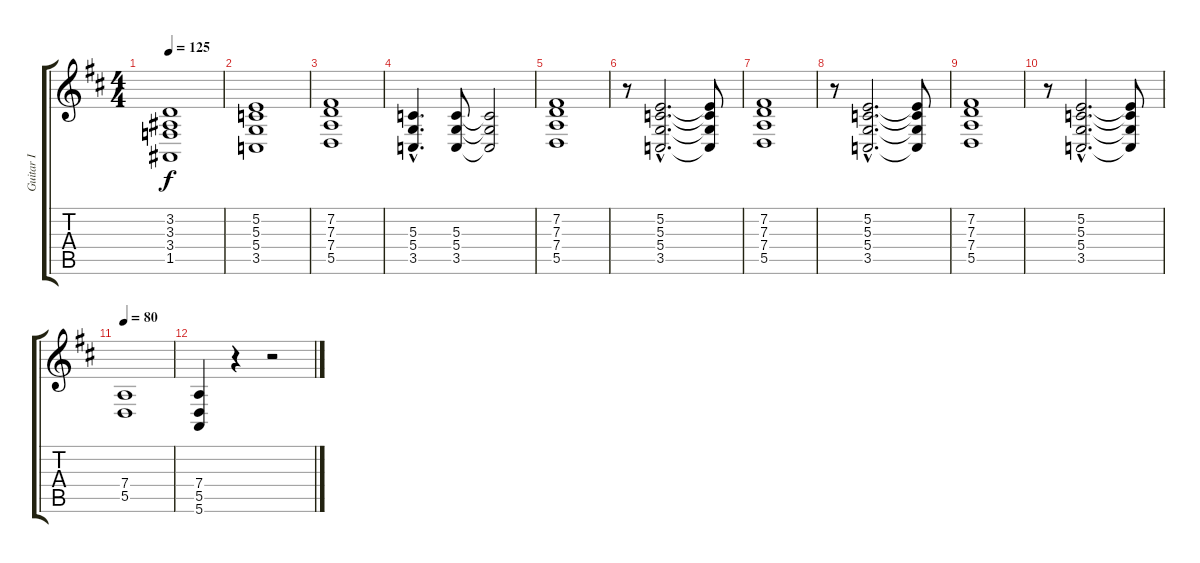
\track ("Guitar I" "Guitar I") {instrument lead2sawtooth}
\staff {score tabs}
\tuning (E4 B3 G3 D3 A2 E2) {hide}
\ts (4 4)
\tempo 125
\clef g2
\ks d
(3.2 3.3 3.4 1.5).1{dy f} |
(5.2 5.3 5.4 3.5).1 |
(7.2 7.3 7.4 5.5).1 |
(5.3{hac} 5.4{hac} 3.5{hac}).4{d} (5.3 5.4 3.5).8 (5.3{t} 5.4{t} 3.5{t}).2 |
(7.2 7.3 7.4 5.5).1 |
r.8 (5.2{hac} 5.3{hac} 5.4{hac} 3.5{hac}).2{d} (5.2{t} 5.3{t} 5.4{t} 3.5{t}).8 |
(7.2 7.3 7.4 5.5).1 |
r.8 (5.2{hac} 5.3{hac} 5.4{hac} 3.5{hac}).2{d} (5.2{t} 5.3{t} 5.4{t} 3.5{t}).8 |
(7.2 7.3 7.4 5.5).1 |
r.8 (5.2{hac} 5.3{hac} 5.4{hac} 3.5{hac}).2{d} (5.2{t} 5.3{t} 5.4{t} 3.5{t}).8 |
\tempo 80
(7.4 5.5).1 |
(7.4 5.5 5.6).4 r.4 r.2
